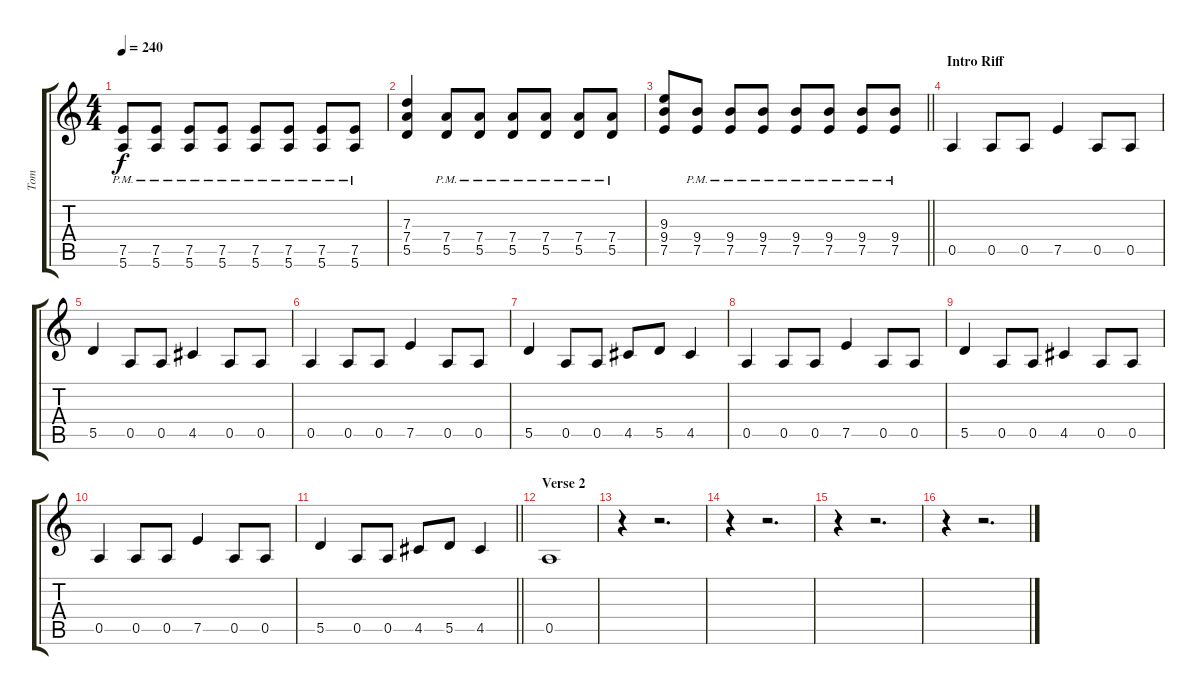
\track ("Tom" "Tom") {instrument distortionguitar}
\staff {score tabs}
\tuning (E4 B3 G3 D3 A2 E2) {hide}
\ts (4 4)
\tempo 240
\clef g2
\ks c
(7.5 5.6{pm}).8{dy f} (7.5 5.6{pm}).8 (7.5 5.6{pm}).8 (7.5 5.6{pm}).8 (7.5 5.6{pm}).8 (7.5 5.6{pm}).8 (7.5 5.6{pm}).8 (7.5 5.6{pm}).8 |
(7.3 7.4 5.5).4 (7.4 5.5{pm}).8 (7.4 5.5{pm}).8 (7.4 5.5{pm}).8 (7.4 5.5{pm}).8 (7.4 5.5{pm}).8 (7.4 5.5{pm}).8 |
\barLineRight lightlight
(9.3 9.4 7.5).8 (9.4 7.5{pm}).8 (9.4 7.5{pm}).8 (9.4 7.5{pm}).8 (9.4 7.5{pm}).8 (9.4 7.5{pm}).8 (9.4 7.5{pm}).8 (9.4 7.5{pm}).8 |
\section ("" "Intro Riff")
0.5.4 0.5.8 0.5.8 7.5.4 0.5.8 0.5.8 |
5.5.4 0.5.8 0.5.8 4.5.4 0.5.8 0.5.8 |
0.5.4 0.5.8 0.5.8 7.5.4 0.5.8 0.5.8 |
5.5.4 0.5.8 0.5.8 4.5.8 5.5.8 4.5.4 |
0.5.4 0.5.8 0.5.8 7.5.4 0.5.8 0.5.8 |
5.5.4 0.5.8 0.5.8 4.5.4 0.5.8 0.5.8 |
0.5.4 0.5.8 0.5.8 7.5.4 0.5.8 0.5.8 |
\barLineRight lightlight
5.5.4 0.5.8 0.5.8 4.5.8 5.5.8 4.5.4 |
\section ("" "Verse 2")
0.5.1 |
r.4 r.2{d} |
r.4 r.2{d} |
r.4 r.2{d} |
r.4 r.2{d}
